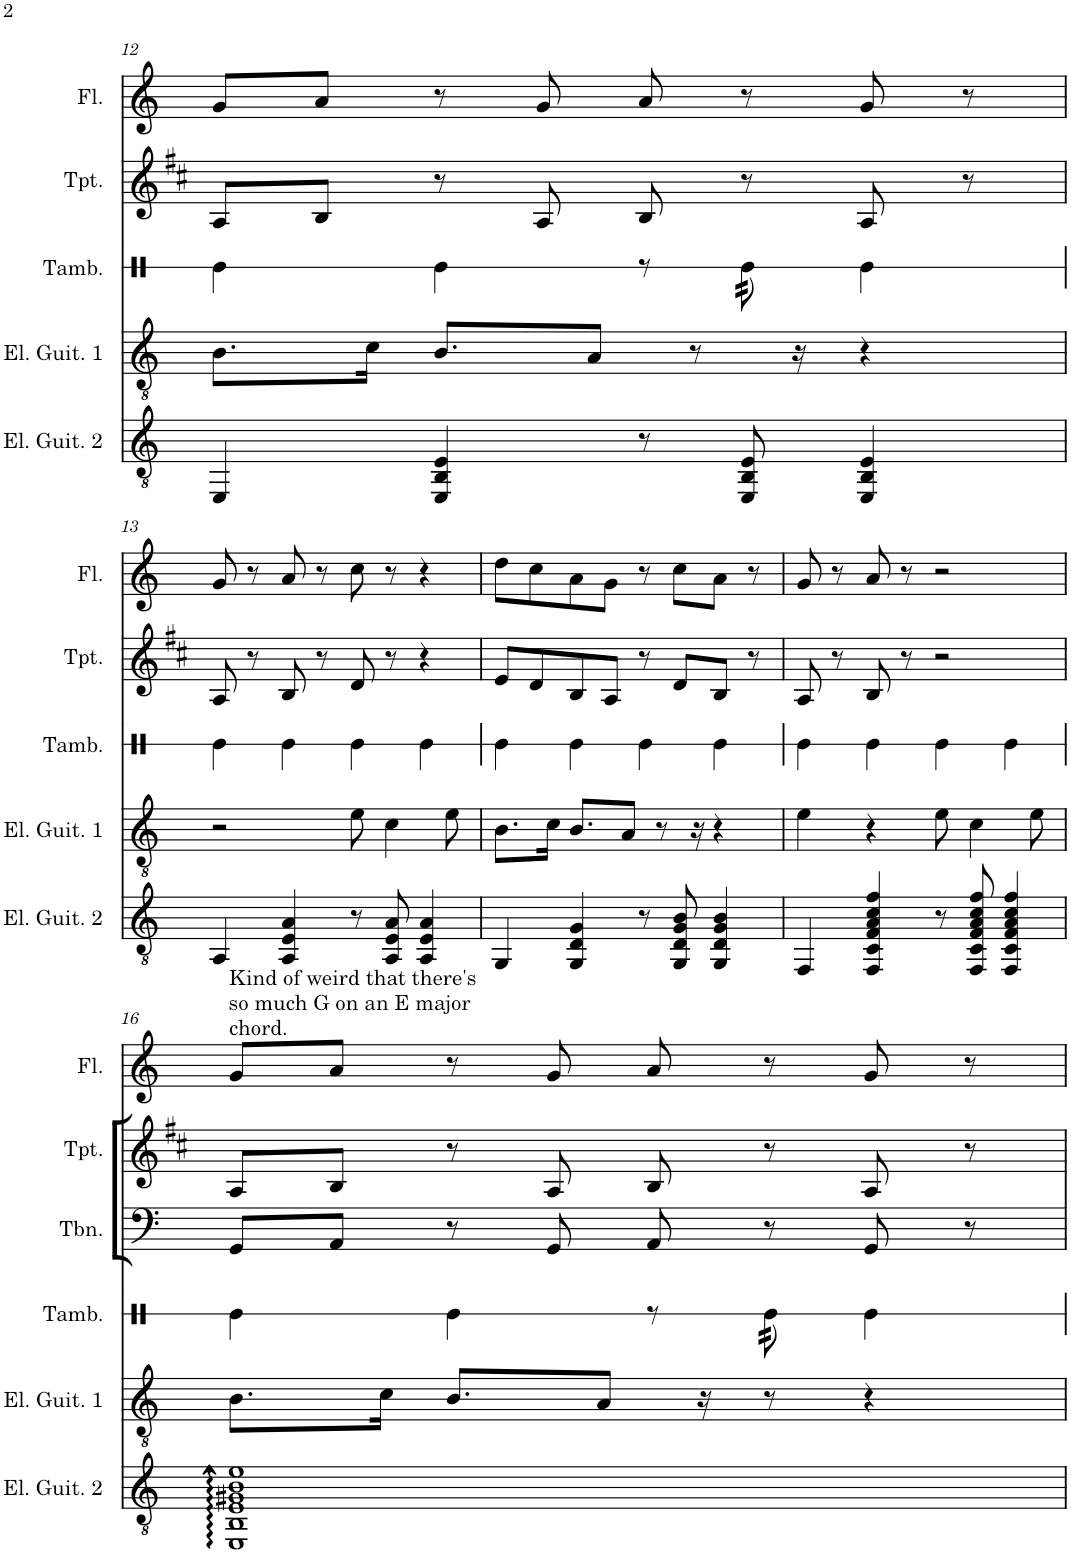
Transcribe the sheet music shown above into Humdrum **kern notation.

**kern	**kern	**kern	**kern	**kern	**kern
*part6	*part5	*part4	*part3	*part2	*part1
*staff6	*staff5	*staff4	*staff3	*staff2	*staff1
*I"Electric Guitar 2	*I"Electric Guitar 1	*I"Tambourine	*I"Trombone	*I"Trumpet	*I"Flute
*I'El. Guit. 2	*I'El. Guit. 1	*I'Tamb.	*I'Tbn.	*I'Tpt.	*I'Fl.
!!LO:PB:g=z
*clefGv2	*clefGv2	*clefX	*clefF4	*clefG2	*clefG2
*	*	*	*	*Trd1c2	*
*k[]	*k[]	*k[]	*k[]	*k[f#c#]	*k[]
*M4/4	*M4/4	*M4/4	*M4/4	*M4/4	*M4/4
=12	=12	=12	=12	=12	=12
4EE/	8.B\L	4Re\	1r	8A/L	8g/L
.	.	.	.	8B/J	8a/J
.	16c\Jk	.	.	.	.
4EE/ 4BB/ 4E/	8.B/L	4Re\	.	8r	8r
.	.	.	.	8A/	8g/
.	8A/J	.	.	.	.
8r	.	8r	.	8B/	8a/
.	8r	.	.	.	.
*	*	*tremolo	*	*	*
8EE/ 8BB/ 8E/	.	32Re\	.	8r	8r
.	.	32Re\	.	.	.
.	16r	32Re\	.	.	.
.	.	32Re\	.	.	.
*	*	*Xtremolo	*	*	*
4EE/ 4BB/ 4E/	4r	4Re\	.	8A/	8g/
.	.	.	.	8r	8r
!!LO:LB:g=z
=13	=13	=13	=13	=13	=13
4AA/	2r	4Re\	1r	8A/	8g/
.	.	.	.	8r	8r
4AA/ 4E/ 4A/	.	4Re\	.	8B/	8a/
.	.	.	.	8r	8r
8r	8e\	4Re\	.	8d/	8cc\
8AA/ 8E/ 8A/	4c\	.	.	8r	8r
4AA/ 4E/ 4A/	.	4Re\	.	4r	4r
.	8e\	.	.	.	.
=14	=14	=14	=14	=14	=14
4GG/	8.B\L	4Re\	1r	8e/L	8dd\L
.	.	.	.	8d/	8cc\
.	16c\Jk	.	.	.	.
4GG/ 4D/ 4G/	8.B/L	4Re\	.	8B/	8a\
.	.	.	.	8A/J	8g\J
.	8A/J	.	.	.	.
8r	.	4Re\	.	8r	8r
.	8r	.	.	.	.
8GG/ 8D/ 8G/ 8B/	.	.	.	8d/L	8cc\L
.	16r	.	.	.	.
4GG/ 4D/ 4G/ 4B/	4r	4Re\	.	8B/J	8a\J
.	.	.	.	8r	8r
=15	=15	=15	=15	=15	=15
4FF/	4e\	4Re\	1r	8A/	8g/
.	.	.	.	8r	8r
4FF/ 4C/ 4F/ 4A/ 4c/ 4f/	4r	4Re\	.	8B/	8a/
.	.	.	.	8r	8r
8r	8e\	4Re\	.	2r	2r
8FF/ 8C/ 8F/ 8A/ 8c/ 8f/	4c\	.	.	.	.
4FF/ 4C/ 4F/ 4A/ 4c/ 4f/	.	4Re\	.	.	.
.	8e\	.	.	.	.
!!LO:LB:g=z
=16	=16	=16	=16	=16	=16
!	!	!	!	!	!LO:TX:a:t=Kind of weird that there's
!	!	!	!	!	!LO:TX:a:t=so much G on an E major
!	!	!	!	!	!LO:TX:a:t=chord.
1EE 1BB 1E 1G#X 1B 1e	8.B\L	4Re\	8GG/L	8A/L	8g/L
.	.	.	8AA/J	8B/J	8a/J
.	16c\Jk	.	.	.	.
.	8.B/L	4Re\	8r	8r	8r
.	.	.	8GG/	8A/	8g/
.	8A/J	.	.	.	.
.	.	8r	8AA/	8B/	8a/
.	16r	.	.	.	.
*	*	*tremolo	*	*	*
.	8r	32Re\	8r	8r	8r
.	.	32Re\	.	.	.
.	.	32Re\	.	.	.
.	.	32Re\	.	.	.
*	*	*Xtremolo	*	*	*
.	4r	4Re\	8GG/	8A/	8g/
.	.	.	8r	8r	8r
=	=	=	=	=	=
*-	*-	*-	*-	*-	*-
